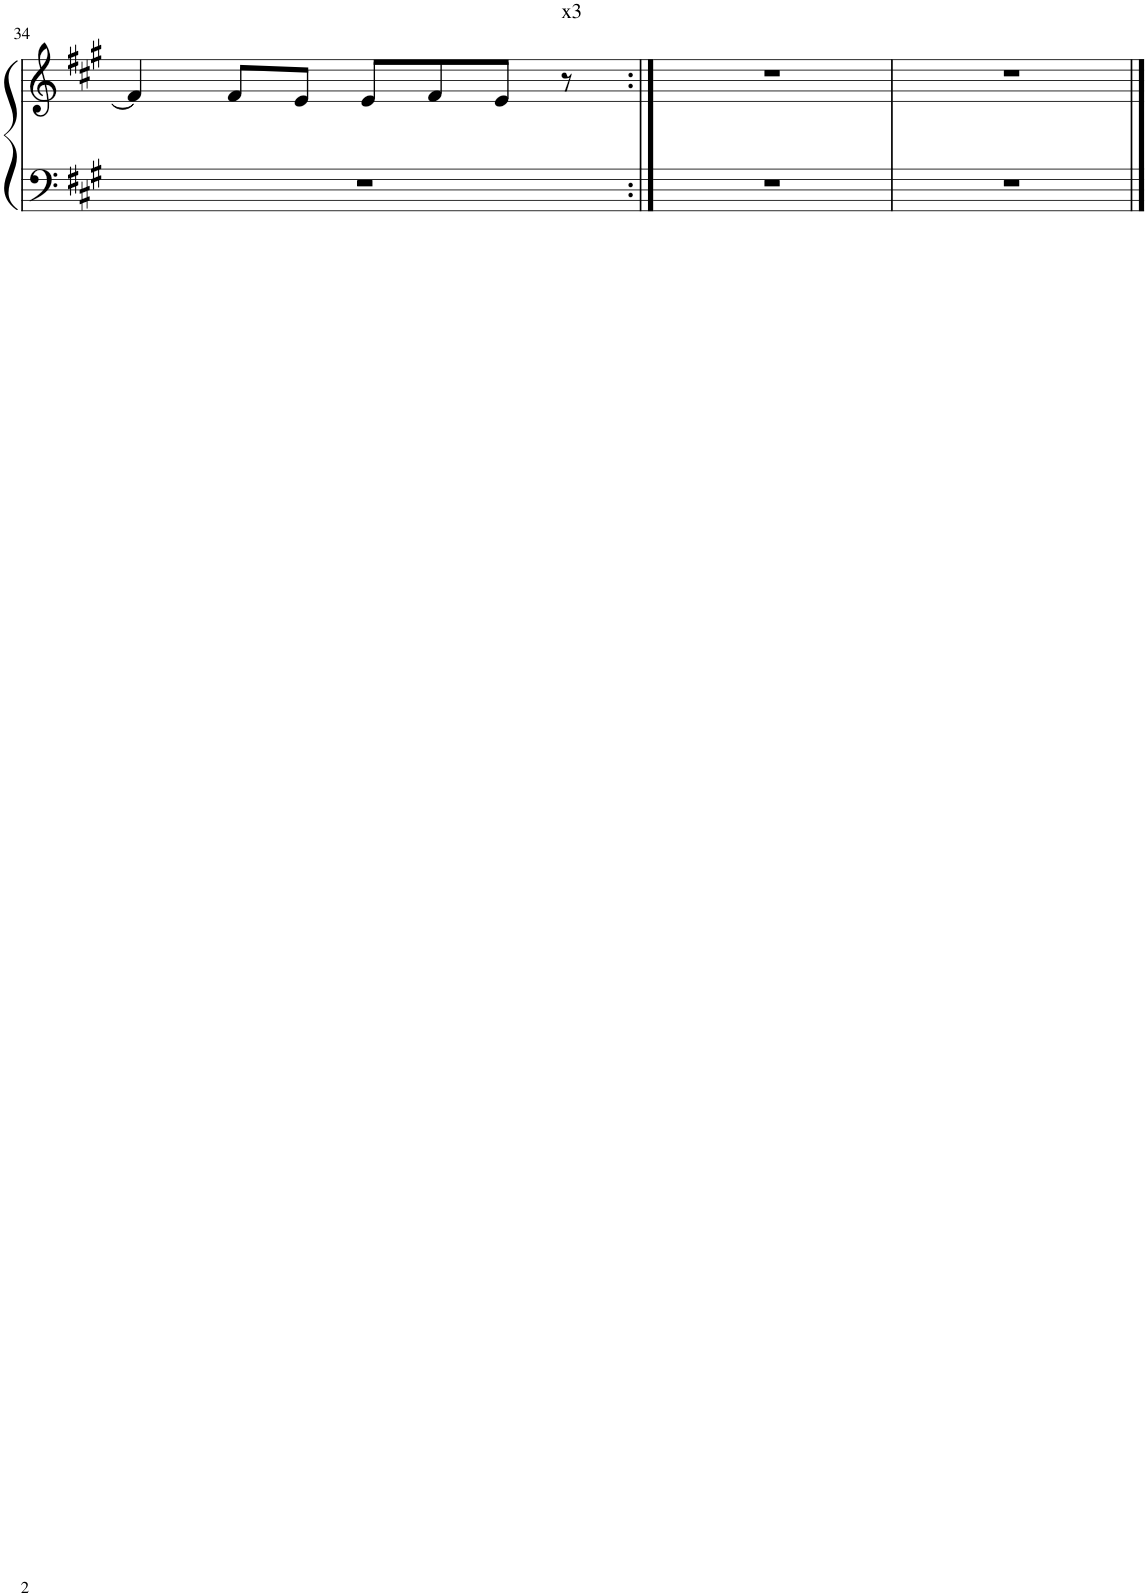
**kern	**kern
*part1	*part1
*staff2	*staff1
*I"Piano	*
*I'Pno.	*
!!LO:PB:g=z
*clefF4	*clefG2
*k[f#c#g#]	*k[f#c#g#]
*M4/4	*M4/4
=34	=34
1r	4f#/]
.	8f#/L
.	8e/J
.	8e/L
.	8f#/
.	8e/J
!	!LO:TX:a:t=x3
.	8r
=35:|!	=35:|!
1r	1r
=36	=36
1r	1r
==	==
*-	*-
